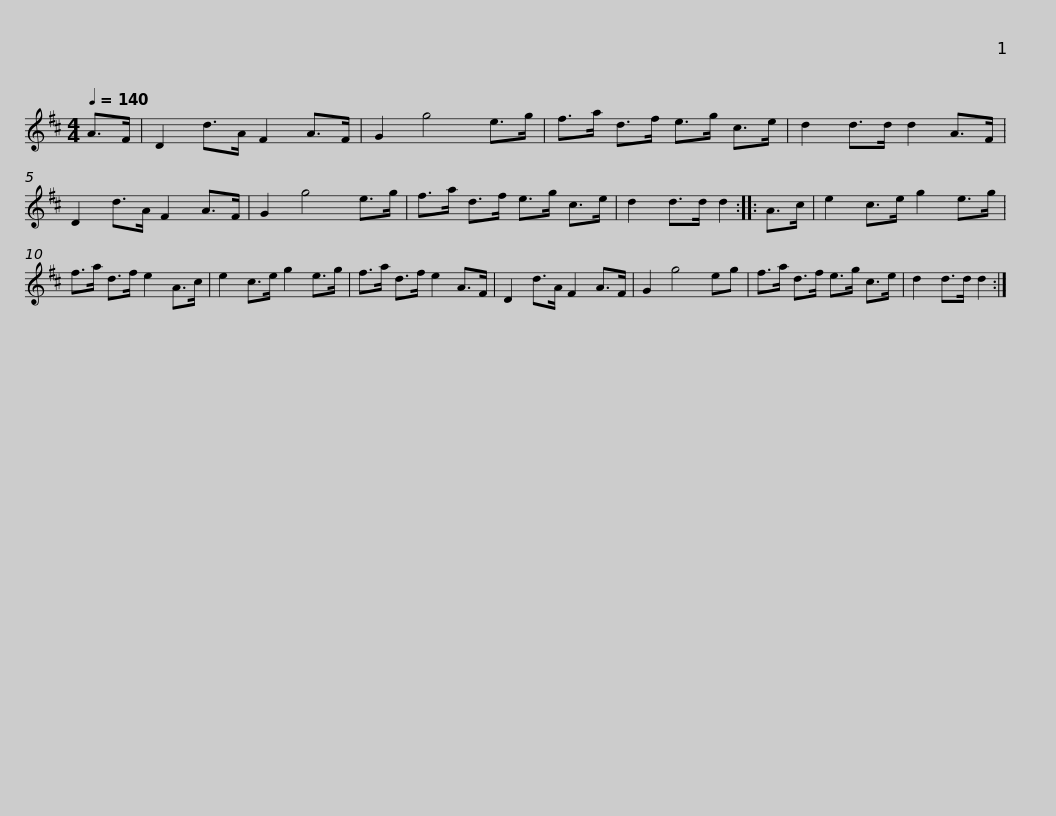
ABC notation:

X:1
L:1/8
Q:1/4=140
M:4/4
I:linebreak $
K:D
V:1 treble
V:1
 A>F | D2 d>A F2 A>F | G2 g4 e>g | f>a d>f e>g c>e | d2 d>d d2 A>F | %5
 D2 d>A F2 A>F | G2 g4 e>g |$ f>a d>f e>g c>e | d2 d>d d2 :: A>c | %10
 e2 c>e g2 e>g | f>a d>f e2 A>c | e2 c>e g2 e>g |$ f>a d>f e2 A>F | D2 d>A F2 A>F | %15
 G2 g4 eg | f>a d>f e>g c>e | d2 d>d d2 :| %18
